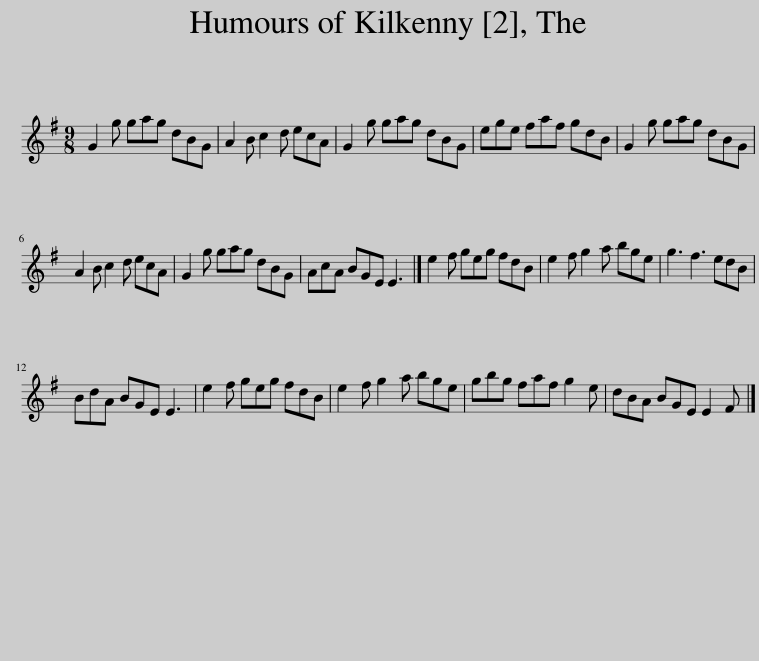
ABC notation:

X:1
L:1/8
M:9/8
I:linebreak $
K:G
V:1 treble
V:1
 G2 g gag dBG | A2 B c2 d ecA | G2 g gag dBG | ege faf gdB | G2 g gag dBG |$ %5
 A2 B c2 d ecA | G2 g gag dBG | AcA BGE E3 |] e2 f geg fdB | e2 f g2 a bge | %10
 g3 f3 edB |$ BdA BGE E3 | e2 f geg fdB | e2 f g2 a bge | gbg faf g2 e | %15
 dBA BGE E2 F |] %16
